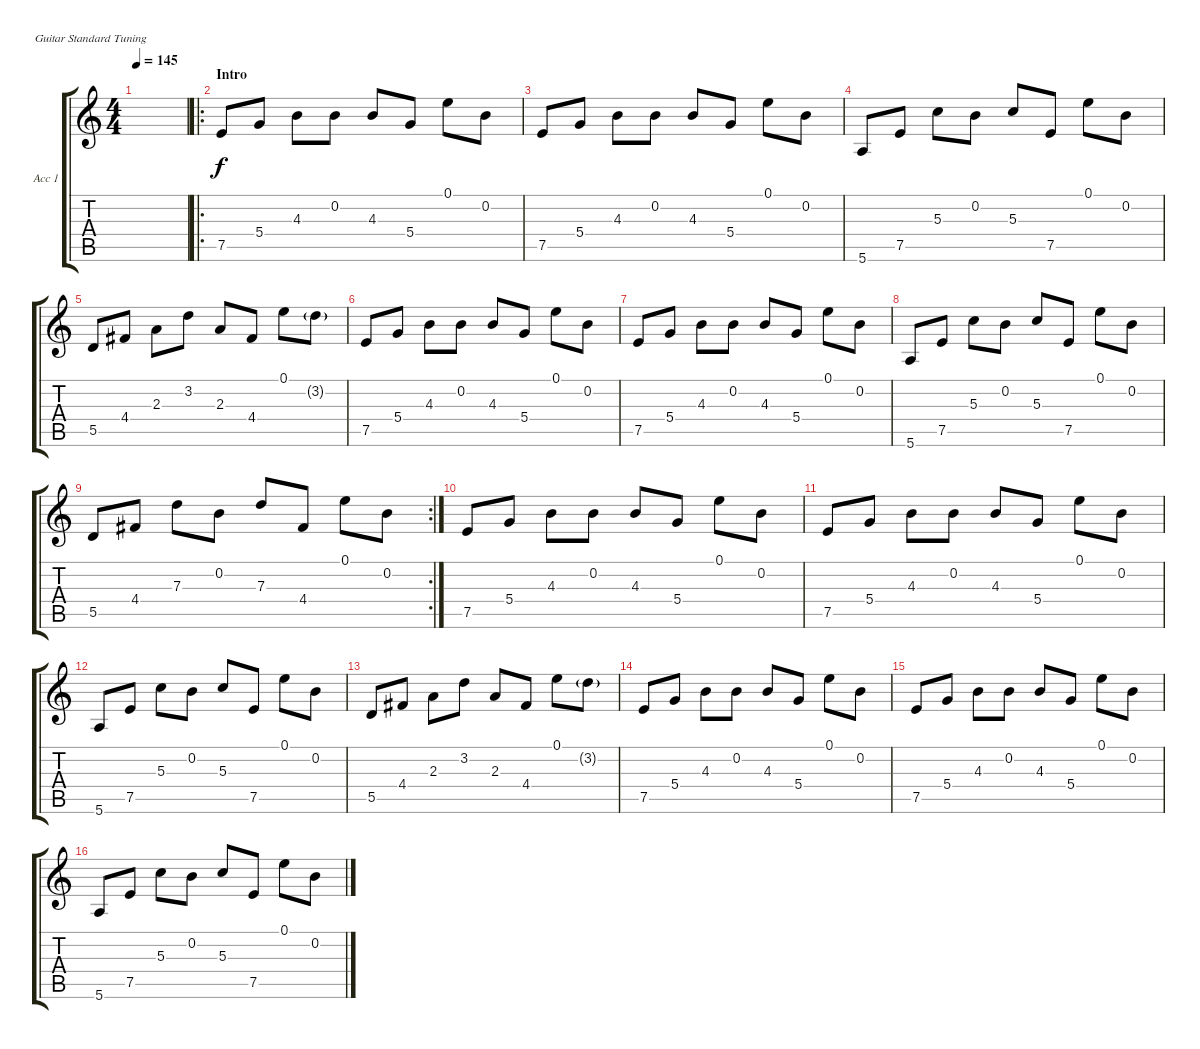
\defaultSystemsLayout 4
\bracketExtendMode groupsimilarinstruments
\firstSystemTrackNameOrientation horizontal
\otherSystemsTrackNameOrientation horizontal
\track ("Guitar Acoustic 1" "Acc 1") {instrument acousticguitarsteel}
\staff {score tabs}
\tuning (E4 B3 G3 D3 A2 E2)
\ts (4 4)
\tempo 145
\clef g2
\ks c
|
\ro
\section ("" "Intro")
7.5.8 5.4.8 4.3.8 0.2.8 4.3.8 5.4.8 0.1.8 0.2.8 |
7.5.8 5.4.8 4.3.8 0.2.8 4.3.8 5.4.8 0.1.8 0.2.8 |
5.6.8 7.5.8 5.3.8 0.2.8 5.3.8 7.5.8 0.1.8 0.2.8 |
5.5.8 4.4.8 2.3.8 3.2.8 2.3.8 4.4.8 0.1.8 3.2{g}.8 |
7.5.8 5.4.8 4.3.8 0.2.8 4.3.8 5.4.8 0.1.8 0.2.8 |
7.5.8 5.4.8 4.3.8 0.2.8 4.3.8 5.4.8 0.1.8 0.2.8 |
5.6.8 7.5.8 5.3.8 0.2.8 5.3.8 7.5.8 0.1.8 0.2.8 |
\rc 2
5.5.8 4.4.8 7.3.8 0.2.8 7.3.8 4.4.8 0.1.8 0.2.8 |
7.5.8 5.4.8 4.3.8 0.2.8 4.3.8 5.4.8 0.1.8 0.2.8 |
7.5.8 5.4.8 4.3.8 0.2.8 4.3.8 5.4.8 0.1.8 0.2.8 |
5.6.8 7.5.8 5.3.8 0.2.8 5.3.8 7.5.8 0.1.8 0.2.8 |
5.5.8 4.4.8 2.3.8 3.2.8 2.3.8 4.4.8 0.1.8 3.2{g}.8 |
7.5.8 5.4.8 4.3.8 0.2.8 4.3.8 5.4.8 0.1.8 0.2.8 |
7.5.8 5.4.8 4.3.8 0.2.8 4.3.8 5.4.8 0.1.8 0.2.8 |
5.6.8 7.5.8 5.3.8 0.2.8 5.3.8 7.5.8 0.1.8 0.2.8
